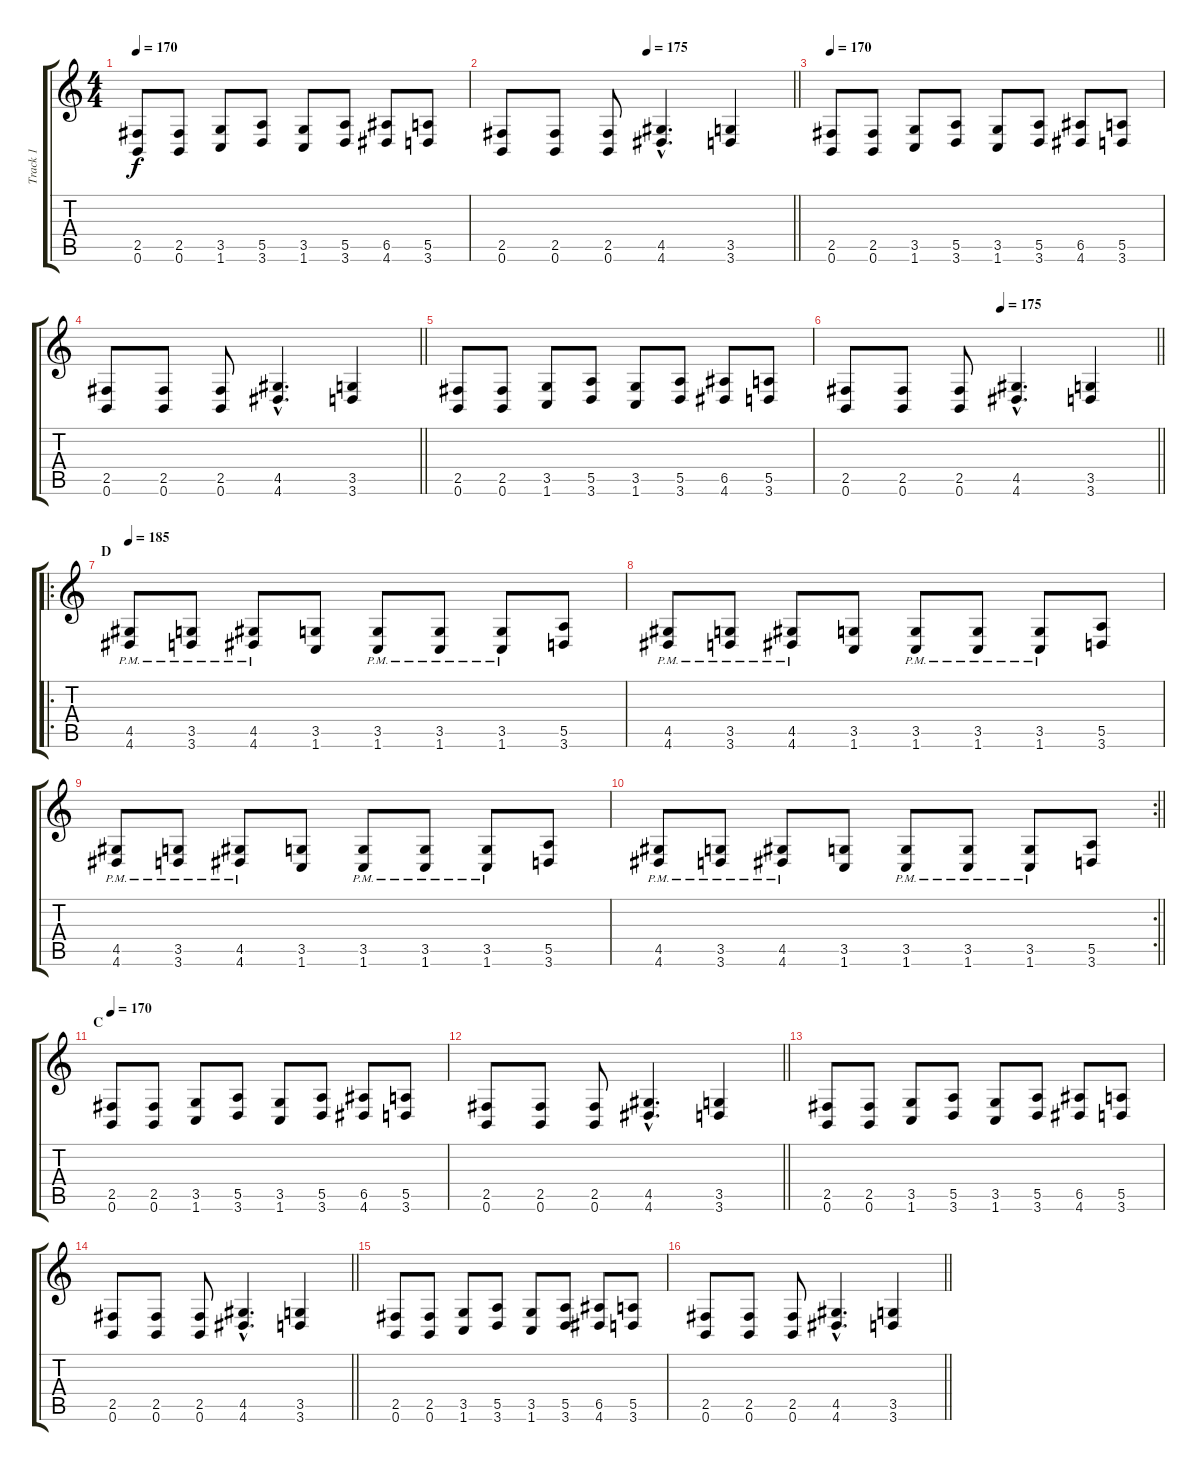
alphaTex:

\track ("Track 1" "Track 1") {instrument distortionguitar}
\staff {score tabs}
\tuning (B3 Gb3 D3 A2 E2 B1) {hide}
\ts (4 4)
\tempo 170
\clef g2
\ks c
(2.5 0.6).8{dy f} (2.5 0.6).8 (3.5 1.6).8 (5.5 3.6).8 (3.5 1.6).8 (5.5 3.6).8 (6.5 4.6).8 (5.5 3.6).8 |
\tempo (175 0.5)
\barLineRight lightlight
(2.5 0.6).8 (2.5 0.6).8 (2.5 0.6).8 (4.5{hac} 4.6{hac}).4{d} (3.5 3.6).4 |
\tempo 170
(2.5 0.6).8 (2.5 0.6).8 (3.5 1.6).8 (5.5 3.6).8 (3.5 1.6).8 (5.5 3.6).8 (6.5 4.6).8 (5.5 3.6).8 |
\barLineRight lightlight
(2.5 0.6).8 (2.5 0.6).8 (2.5 0.6).8 (4.5{hac} 4.6{hac}).4{d} (3.5 3.6).4 |
(2.5 0.6).8 (2.5 0.6).8 (3.5 1.6).8 (5.5 3.6).8 (3.5 1.6).8 (5.5 3.6).8 (6.5 4.6).8 (5.5 3.6).8 |
\tempo (175 0.5)
\barLineRight lightlight
(2.5 0.6).8 (2.5 0.6).8 (2.5 0.6).8 (4.5{hac} 4.6{hac}).4{d} (3.5 3.6).4 |
\ro
\section ("" "D")
\tempo 185
(4.5{pm} 4.6{pm}).8 (3.5{pm} 3.6{pm}).8 (4.5{pm} 4.6{pm}).8 (3.5 1.6).8 (3.5{pm} 1.6{pm}).8 (3.5{pm} 1.6{pm}).8 (3.5{pm} 1.6{pm}).8 (5.5 3.6).8 |
(4.5{pm} 4.6{pm}).8 (3.5{pm} 3.6{pm}).8 (4.5{pm} 4.6{pm}).8 (3.5 1.6).8 (3.5{pm} 1.6{pm}).8 (3.5{pm} 1.6{pm}).8 (3.5{pm} 1.6{pm}).8 (5.5 3.6).8 |
(4.5{pm} 4.6{pm}).8 (3.5{pm} 3.6{pm}).8 (4.5{pm} 4.6{pm}).8 (3.5 1.6).8 (3.5{pm} 1.6{pm}).8 (3.5{pm} 1.6{pm}).8 (3.5{pm} 1.6{pm}).8 (5.5 3.6).8 |
\rc 2
\barLineRight lightlight
(4.5{pm} 4.6{pm}).8 (3.5{pm} 3.6{pm}).8 (4.5{pm} 4.6{pm}).8 (3.5 1.6).8 (3.5{pm} 1.6{pm}).8 (3.5{pm} 1.6{pm}).8 (3.5{pm} 1.6{pm}).8 (5.5 3.6).8 |
\section ("" "C")
\tempo 170
(2.5 0.6).8 (2.5 0.6).8 (3.5 1.6).8 (5.5 3.6).8 (3.5 1.6).8 (5.5 3.6).8 (6.5 4.6).8 (5.5 3.6).8 |
\barLineRight lightlight
(2.5 0.6).8 (2.5 0.6).8 (2.5 0.6).8 (4.5{hac} 4.6{hac}).4{d} (3.5 3.6).4 |
(2.5 0.6).8 (2.5 0.6).8 (3.5 1.6).8 (5.5 3.6).8 (3.5 1.6).8 (5.5 3.6).8 (6.5 4.6).8 (5.5 3.6).8 |
\barLineRight lightlight
(2.5 0.6).8 (2.5 0.6).8 (2.5 0.6).8 (4.5{hac} 4.6{hac}).4{d} (3.5 3.6).4 |
(2.5 0.6).8 (2.5 0.6).8 (3.5 1.6).8 (5.5 3.6).8 (3.5 1.6).8 (5.5 3.6).8 (6.5 4.6).8 (5.5 3.6).8 |
\barLineRight lightlight
(2.5 0.6).8 (2.5 0.6).8 (2.5 0.6).8 (4.5{hac} 4.6{hac}).4{d} (3.5 3.6).4
